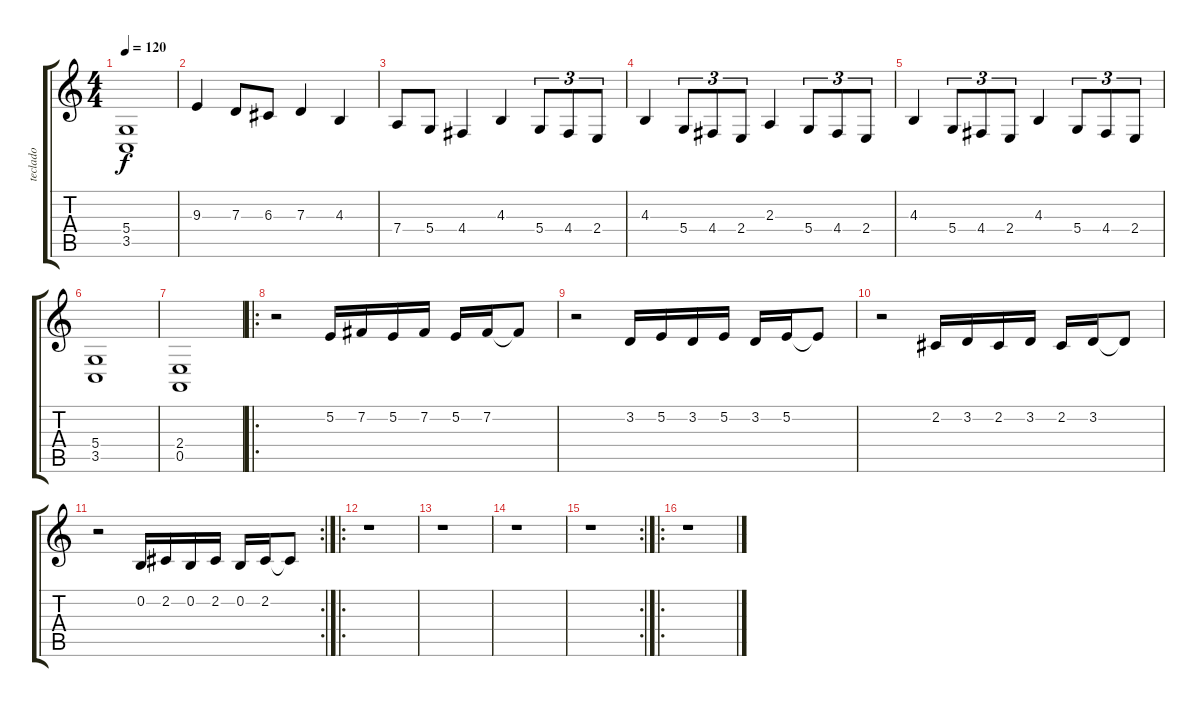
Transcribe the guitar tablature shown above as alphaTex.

\track ("teclado" "teclado") {instrument acousticgrandpiano}
\staff {score tabs}
\tuning (E4 B3 G3 D3 A2 E2) {hide}
\ts (4 4)
\tempo 120
\clef g2
\ks c
(5.4 3.5).1{dy f} |
9.3.4 7.3.8 6.3.8 7.3.4 4.3.4 |
7.4.8 5.4.8 4.4.4 4.3.4 5.4.8{tu (3 2)} 4.4.8{tu (3 2)} 2.4.8{tu (3 2)} |
4.3.4 5.4.8{tu (3 2)} 4.4.8{tu (3 2)} 2.4.8{tu (3 2)} 2.3.4 5.4.8{tu (3 2)} 4.4.8{tu (3 2)} 2.4.8{tu (3 2)} |
4.3.4 5.4.8{tu (3 2)} 4.4.8{tu (3 2)} 2.4.8{tu (3 2)} 4.3.4 5.4.8{tu (3 2)} 4.4.8{tu (3 2)} 2.4.8{tu (3 2)} |
(5.4 3.5).1 |
(2.4 0.5).1 |
\ro
r.2 5.2.16 7.2.16 5.2.16 7.2.16 5.2.16 7.2.16 7.2{t}.8 |
r.2 3.2.16 5.2.16 3.2.16 5.2.16 3.2.16 5.2.16 5.2{t}.8 |
r.2 2.2.16 3.2.16 2.2.16 3.2.16 2.2.16 3.2.16 3.2{t}.8 |
\rc 2
r.2 0.2.16 2.2.16 0.2.16 2.2.16 0.2.16 2.2.16 2.2{t}.8 |
\ro
r.1 |
r.1 |
r.1 |
\rc 2
r.1 |
\ro
r.1
